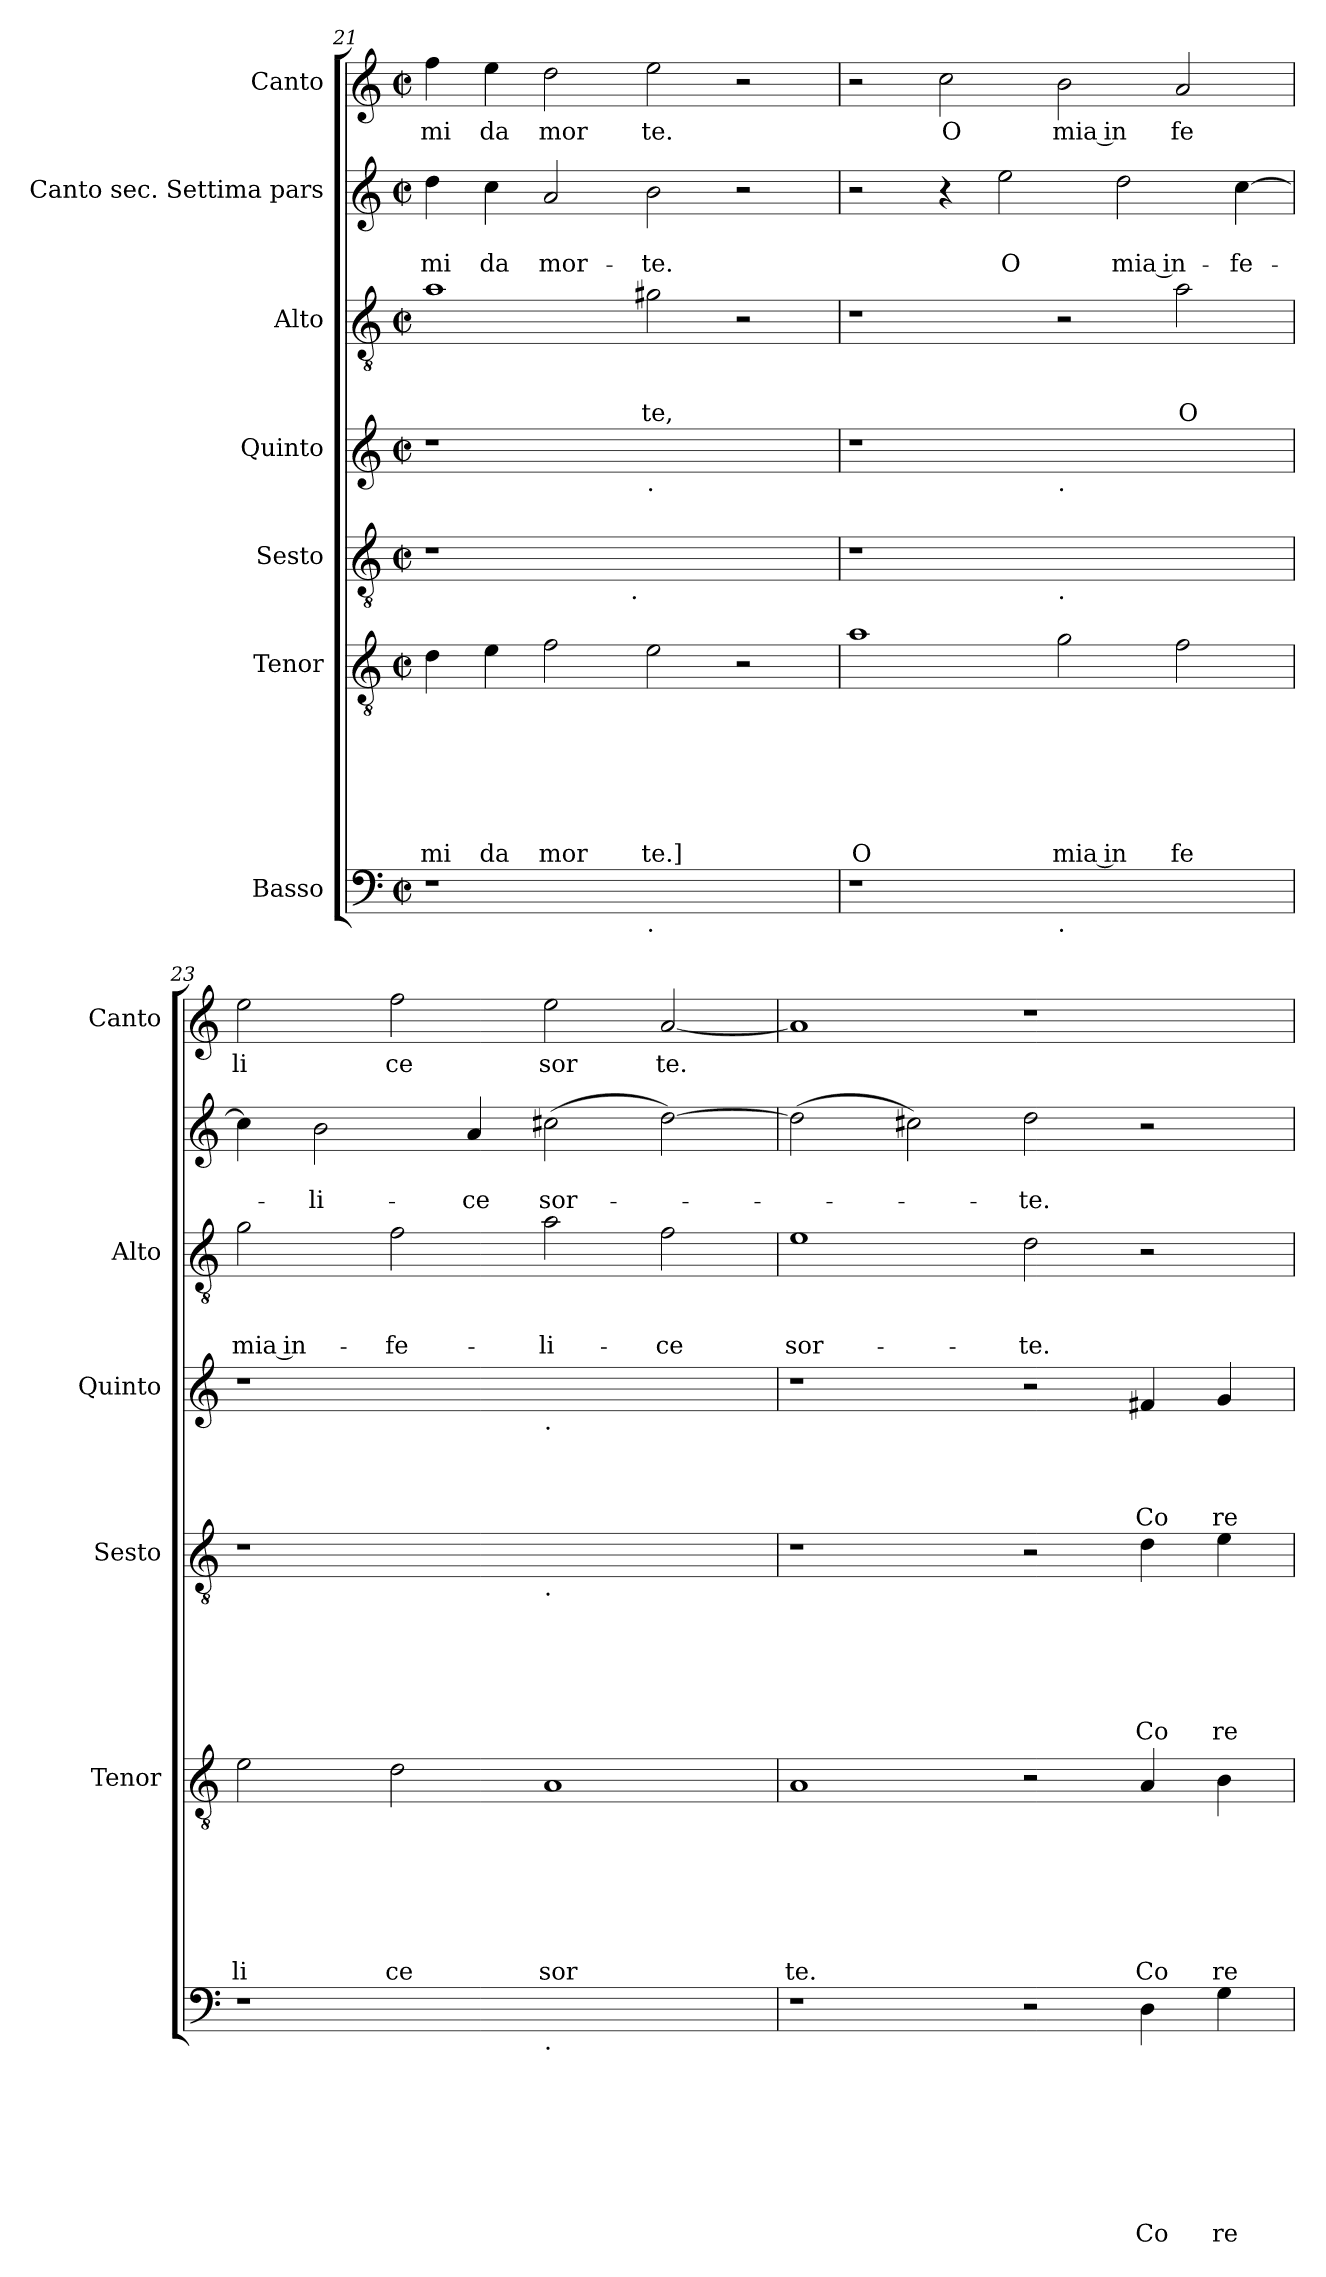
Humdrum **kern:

**kern	**text	**text	**text	**text	**text	**text	**text	**text	**kern	**text	**text	**text	**text	**text	**text	**text	**kern	**text	**text	**text	**text	**text	**text	**kern	**text	**text	**text	**text	**kern	**text	**text	**text	**kern	**text	**text	**kern	**text
*part7	*part7	*part7	*part7	*part7	*part7	*part7	*part7	*part7	*part6	*part6	*part6	*part6	*part6	*part6	*part6	*part6	*part5	*part5	*part5	*part5	*part5	*part5	*part5	*part4	*part4	*part4	*part4	*part4	*part3	*part3	*part3	*part3	*part2	*part2	*part2	*part1	*part1
*staff7	*staff7	*staff7	*staff7	*staff7	*staff7	*staff7	*staff7	*staff7	*staff6	*staff6	*staff6	*staff6	*staff6	*staff6	*staff6	*staff6	*staff5	*staff5	*staff5	*staff5	*staff5	*staff5	*staff5	*staff4	*staff4	*staff4	*staff4	*staff4	*staff3	*staff3	*staff3	*staff3	*staff2	*staff2	*staff2	*staff1	*staff1
*I"Basso	*	*	*	*	*	*	*	*	*I"Tenor	*	*	*	*	*	*	*	*I"Sesto	*	*	*	*	*	*	*I"Quinto	*	*	*	*	*I"Alto	*	*	*	*I"Canto sec. Settima pars	*	*	*I"Canto	*
*	*	*	*	*	*	*	*	*	*I'Tenor	*	*	*	*	*	*	*	*I'Sesto	*	*	*	*	*	*	*I'Quinto	*	*	*	*	*I'Alto	*	*	*	*	*	*	*I'Canto	*
!!LO:PB:g=z
*clefF4	*	*	*	*	*	*	*	*	*clefGv2	*	*	*	*	*	*	*	*clefGv2	*	*	*	*	*	*	*clefG2	*	*	*	*	*clefGv2	*	*	*	*clefG2	*	*	*clefG2	*
*k[]	*	*	*	*	*	*	*	*	*k[]	*	*	*	*	*	*	*	*k[]	*	*	*	*	*	*	*k[]	*	*	*	*	*k[]	*	*	*	*k[]	*	*	*k[]	*
*C:	*	*	*	*	*	*	*	*	*C:	*	*	*	*	*	*	*	*C:	*	*	*	*	*	*	*C:	*	*	*	*	*C:	*	*	*	*C:	*	*	*C:	*
*M2/2	*	*	*	*	*	*	*	*	*M2/2	*	*	*	*	*	*	*	*M2/2	*	*	*	*	*	*	*M2/2	*	*	*	*	*M2/2	*	*	*	*M2/2	*	*	*M2/2	*
*met(c|)	*	*	*	*	*	*	*	*	*met(c|)	*	*	*	*	*	*	*	*met(c|)	*	*	*	*	*	*	*met(c|)	*	*	*	*	*met(c|)	*	*	*	*met(c|)	*	*	*met(c|)	*
=21	=21	=21	=21	=21	=21	=21	=21	=21	=21	=21	=21	=21	=21	=21	=21	=21	=21	=21	=21	=21	=21	=21	=21	=21	=21	=21	=21	=21	=21	=21	=21	=21	=21	=21	=21	=21	=21
!	!	!	!	!	!	!	!	!	!	!	!	!	!	!	!	!LO:LY:b	!	!	!	!	!	!	!	!	!	!	!	!	!	!	!	!	!	!	!LO:LY:b	!	!LO:LY:b
*	*	*	*	*	*	*	*	*	*	*	*	*	*	*	*	*	*^	*	*	*	*	*	*	*	*	*	*	*	*	*	*	*	*	*	*	*	*
1r	.	.	.	.	.	.	.	.	4d\	.	.	.	.	.	.	mi	1r	2ryy	.	.	.	.	.	.	1r	.	.	.	.	1a	.	.	.	4dd\	.	mi	4ff\	mi
!	!	!	!	!	!	!	!	!	!	!	!	!	!	!	!	!LO:LY:b	!	!	!	!	!	!	!	!	!	!	!	!	!	!	!	!	!	!	!	!LO:LY:b	!	!LO:LY:b
.	.	.	.	.	.	.	.	.	4e\	.	.	.	.	.	.	da	.	.	.	.	.	.	.	.	.	.	.	.	.	.	.	.	.	4cc\	.	da	4ee\	da
!	!	!	!	!	!	!	!	!	!	!	!	!	!	!	!	!LO:LY:b	!	!	!	!	!	!	!	!	!	!	!	!	!	!	!	!	!	!	!	!LO:LY:b	!	!LO:LY:b
.	.	.	.	.	.	.	.	.	2f\	.	.	.	.	.	.	mor	.	4...ryy	.	.	.	.	.	.	.	.	.	.	.	.	.	.	.	2a/	.	mor-	2dd\	mor
!	!	!	!	!	!	!	!	!	!	!	!	!	!	!	!	!	!	!LO:TX:b:t=.	!	!	!	!	!	!	!	!	!	!	!	!	!	!	!	!	!	!	!	!
.	.	.	.	.	.	.	.	.	.	.	.	.	.	.	.	.	.	1ryy	.	.	.	.	.	.	.	.	.	.	.	.	.	.	.	.	.	.	.	.
!	!	!	!	!	!	!	!	!	!	!	!	!	!	!	!	!	!	!	!	!	!	!	!	!	!LO:TX:b:t=.	!	!	!	!	!	!	!	!	!	!	!	!	!
!LO:TX:b:t=.	!	!	!	!	!	!	!	!	!	!	!	!	!	!	!	!	!	!	!	!	!	!	!	!	!	!	!	!	!	!	!	!	!	!	!	!	!	!
!	!	!	!	!	!	!	!	!	!	!	!	!	!	!	!	!LO:LY:b	!	!	!	!	!	!	!	!	!	!	!	!	!	!	!	!	!LO:LY:b	!	!	!LO:LY:b	!	!LO:LY:b
1ryy	.	.	.	.	.	.	.	.	2e\	.	.	.	.	.	.	te.]	1ryy	.	.	.	.	.	.	.	1ryy	.	.	.	.	2g#X\	.	.	-te,	2b\	.	-te.	2ee\	te.
.	.	.	.	.	.	.	.	.	2r	.	.	.	.	.	.	.	.	.	.	.	.	.	.	.	.	.	.	.	.	2r	.	.	.	2r	.	.	2r	.
.	.	.	.	.	.	.	.	.	.	.	.	.	.	.	.	.	.	32ryy	.	.	.	.	.	.	.	.	.	.	.	.	.	.	.	.	.	.	.	.
=22	=22	=22	=22	=22	=22	=22	=22	=22	=22	=22	=22	=22	=22	=22	=22	=22	=22	=22	=22	=22	=22	=22	=22	=22	=22	=22	=22	=22	=22	=22	=22	=22	=22	=22	=22	=22	=22	=22
!	!	!	!	!	!	!	!	!	!	!	!	!	!	!	!	!LO:LY:b	!	!	!	!	!	!	!	!	!	!	!	!	!	!	!	!	!	!	!	!	!	!
*	*	*	*	*	*	*	*	*	*	*	*	*	*	*	*	*	*v	*v	*	*	*	*	*	*	*	*	*	*	*	*	*	*	*	*	*	*	*	*
1r	.	.	.	.	.	.	.	.	1a	.	.	.	.	.	.	O	1r	.	.	.	.	.	.	1r	.	.	.	.	1r	.	.	.	2r	.	.	2r	.
!	!	!	!	!	!	!	!	!	!	!	!	!	!	!	!	!	!	!	!	!	!	!	!	!	!	!	!	!	!	!	!	!	!	!	!	!	!LO:LY:b
.	.	.	.	.	.	.	.	.	.	.	.	.	.	.	.	.	.	.	.	.	.	.	.	.	.	.	.	.	.	.	.	.	4r	.	.	2cc\	O
!	!	!	!	!	!	!	!	!	!	!	!	!	!	!	!	!	!	!	!	!	!	!	!	!	!	!	!	!	!	!	!	!	!	!	!LO:LY:b	!	!
.	.	.	.	.	.	.	.	.	.	.	.	.	.	.	.	.	.	.	.	.	.	.	.	.	.	.	.	.	.	.	.	.	2ee\	.	O	.	.
!	!	!	!	!	!	!	!	!	!	!	!	!	!	!	!	!	!	!	!	!	!	!	!	!LO:TX:b:t=.	!	!	!	!	!	!	!	!	!	!	!	!	!
!	!	!	!	!	!	!	!	!	!	!	!	!	!	!	!	!	!LO:TX:b:t=.	!	!	!	!	!	!	!	!	!	!	!	!	!	!	!	!	!	!	!	!
!LO:TX:b:t=.	!	!	!	!	!	!	!	!	!	!	!	!	!	!	!	!	!	!	!	!	!	!	!	!	!	!	!	!	!	!	!	!	!	!	!	!	!
!	!	!	!	!	!	!	!	!	!	!	!	!	!	!	!	!LO:LY:b:rj	!	!	!	!	!	!	!	!	!	!	!	!	!	!	!	!	!	!	!	!	!LO:LY:b:rj
1ryy	.	.	.	.	.	.	.	.	2g\	.	.	.	.	.	.	mia in	1ryy	.	.	.	.	.	.	1ryy	.	.	.	.	2r	.	.	.	.	.	.	2b\	mia in
!	!	!	!	!	!	!	!	!	!	!	!	!	!	!	!	!	!	!	!	!	!	!	!	!	!	!	!	!	!	!	!	!	!	!	!LO:LY:b:rj	!	!
.	.	.	.	.	.	.	.	.	.	.	.	.	.	.	.	.	.	.	.	.	.	.	.	.	.	.	.	.	.	.	.	.	(<2dd\	.	mia in-	.	.
!	!	!	!	!	!	!	!	!	!	!	!	!	!	!	!	!LO:LY:b	!	!	!	!	!	!	!	!	!	!	!	!	!	!	!	!LO:LY:b	!	!	!	!	!LO:LY:b
.	.	.	.	.	.	.	.	.	2f\	.	.	.	.	.	.	fe	.	.	.	.	.	.	.	.	.	.	.	.	(2a\	.	.	O	.	.	.	2a/	fe
!	!	!	!	!	!	!	!	!	!	!	!	!	!	!	!	!	!	!	!	!	!	!	!	!	!	!	!	!	!	!	!	!	!	!	!LO:LY:b	!	!
.	.	.	.	.	.	.	.	.	.	.	.	.	.	.	.	.	.	.	.	.	.	.	.	.	.	.	.	.	.	.	.	.	[>4cc\	.	-fe-	.	.
=23	=23	=23	=23	=23	=23	=23	=23	=23	=23	=23	=23	=23	=23	=23	=23	=23	=23	=23	=23	=23	=23	=23	=23	=23	=23	=23	=23	=23	=23	=23	=23	=23	=23	=23	=23	=23	=23
!	!	!	!	!	!	!	!	!	!	!	!	!	!	!	!	!LO:LY:b	!	!	!	!	!	!	!	!	!	!	!	!	!	!	!	!LO:LY:b:rj	!	!	!	!	!LO:LY:b
1r	.	.	.	.	.	.	.	.	2e\	.	.	.	.	.	.	li	1r	.	.	.	.	.	.	1r	.	.	.	.	2g\	.	.	mia in-	4cc\]	.	.	2ee\	li
!	!	!	!	!	!	!	!	!	!	!	!	!	!	!	!	!	!	!	!	!	!	!	!	!	!	!	!	!	!	!	!	!	!	!	!LO:LY:b	!	!
.	.	.	.	.	.	.	.	.	.	.	.	.	.	.	.	.	.	.	.	.	.	.	.	.	.	.	.	.	.	.	.	.	2b\	.	-li-	.	.
!	!	!	!	!	!	!	!	!	!	!	!	!	!	!	!	!LO:LY:b	!	!	!	!	!	!	!	!	!	!	!	!	!	!	!	!LO:LY:b	!	!	!	!	!LO:LY:b
.	.	.	.	.	.	.	.	.	2d\	.	.	.	.	.	.	ce	.	.	.	.	.	.	.	.	.	.	.	.	2f\	.	.	-fe-	.	.	.	2ff\	ce
!	!	!	!	!	!	!	!	!	!	!	!	!	!	!	!	!	!	!	!	!	!	!	!	!	!	!	!	!	!	!	!	!	!	!	!LO:LY:b	!	!
.	.	.	.	.	.	.	.	.	.	.	.	.	.	.	.	.	.	.	.	.	.	.	.	.	.	.	.	.	.	.	.	.	4a/	.	-ce	.	.
!	!	!	!	!	!	!	!	!	!	!	!	!	!	!	!	!	!	!	!	!	!	!	!	!LO:TX:b:t=.	!	!	!	!	!	!	!	!	!	!	!	!	!
!	!	!	!	!	!	!	!	!	!	!	!	!	!	!	!	!	!LO:TX:b:t=.	!	!	!	!	!	!	!	!	!	!	!	!	!	!	!	!	!	!	!	!
!LO:TX:b:t=.	!	!	!	!	!	!	!	!	!	!	!	!	!	!	!	!	!	!	!	!	!	!	!	!	!	!	!	!	!	!	!	!	!	!	!	!	!
!	!	!	!	!	!	!	!	!	!	!	!	!	!	!	!	!LO:LY:b	!	!	!	!	!	!	!	!	!	!	!	!	!	!	!	!LO:LY:b	!	!	!LO:LY:b	!	!LO:LY:b
1ryy	.	.	.	.	.	.	.	.	1A	.	.	.	.	.	.	sor	1ryy	.	.	.	.	.	.	1ryy	.	.	.	.	2a\	.	.	-li-	(>2cc#X\	.	sor-	2ee\	sor
!	!	!	!	!	!	!	!	!	!	!	!	!	!	!	!	!	!	!	!	!	!	!	!	!	!	!	!	!	!	!	!	!LO:LY:b	!	!	!	!	!LO:LY:b
.	.	.	.	.	.	.	.	.	.	.	.	.	.	.	.	.	.	.	.	.	.	.	.	.	.	.	.	.	2f\	.	.	-ce	[>2dd\)	.	.	[<2a/	te.
=24	=24	=24	=24	=24	=24	=24	=24	=24	=24	=24	=24	=24	=24	=24	=24	=24	=24	=24	=24	=24	=24	=24	=24	=24	=24	=24	=24	=24	=24	=24	=24	=24	=24	=24	=24	=24	=24
!	!	!	!	!	!	!	!	!	!	!	!	!	!	!	!	!LO:LY:b	!	!	!	!	!	!	!	!	!	!	!	!	!	!	!	!LO:LY:b	!	!	!	!	!
1r	.	.	.	.	.	.	.	.	1A	.	.	.	.	.	.	te.	1r	.	.	.	.	.	.	1r	.	.	.	.	1e	.	.	sor-	(>2dd\]	.	.	1a]	.
.	.	.	.	.	.	.	.	.	.	.	.	.	.	.	.	.	.	.	.	.	.	.	.	.	.	.	.	.	.	.	.	.	2cc#\)	.	.	.	.
!	!	!	!	!	!	!	!	!	!	!	!	!	!	!	!	!	!	!	!	!	!	!	!	!	!	!	!	!	!	!	!	!LO:LY:b	!	!	!LO:LY:b	!	!
2r	.	.	.	.	.	.	.	.	2r	.	.	.	.	.	.	.	2r	.	.	.	.	.	.	2r	.	.	.	.	2d\	.	.	-te.	2dd\	.	-te.	1r	.
!	!	!	!	!	!	!	!	!LO:LY:b	!	!	!	!	!	!	!	!LO:LY:b	!	!	!	!	!	!	!LO:LY:b	!	!	!	!	!LO:LY:b	!	!	!	!	!	!	!	!	!
4D\	.	.	.	.	.	.	.	Co	4A/	.	.	.	.	.	.	Co	4d\	.	.	.	.	.	Co	4f#X/	.	.	.	Co	2r	.	.	.	2r	.	.	.	.
!	!	!	!	!	!	!	!	!LO:LY:b	!	!	!	!	!	!	!	!LO:LY:b	!	!	!	!	!	!	!LO:LY:b	!	!	!	!	!LO:LY:b	!	!	!	!	!	!	!	!	!
4G\	.	.	.	.	.	.	.	re	4B\	.	.	.	.	.	.	re	4e\	.	.	.	.	.	re	4g/	.	.	.	re	.	.	.	.	.	.	.	.	.
=	=	=	=	=	=	=	=	=	=	=	=	=	=	=	=	=	=	=	=	=	=	=	=	=	=	=	=	=	=	=	=	=	=	=	=	=	=
*-	*-	*-	*-	*-	*-	*-	*-	*-	*-	*-	*-	*-	*-	*-	*-	*-	*-	*-	*-	*-	*-	*-	*-	*-	*-	*-	*-	*-	*-	*-	*-	*-	*-	*-	*-	*-	*-
